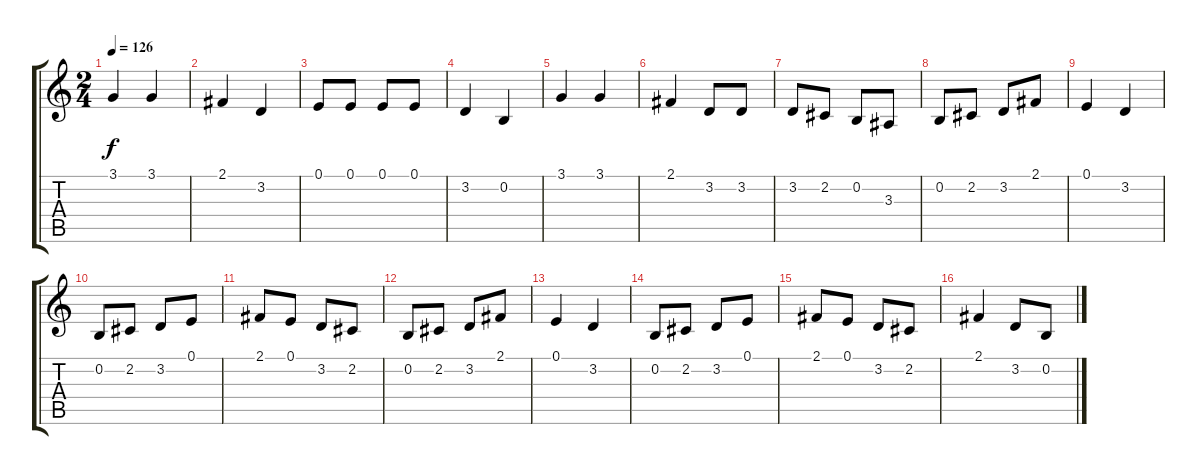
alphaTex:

\track "" {instrument tenorsax}
\staff {score tabs}
\tuning (E4 B3 G3 D3 A2 E2) {hide}
\ts (2 4)
\tempo 126
\clef g2
\ks c
3.1.4{dy f} 3.1.4 |
2.1.4 3.2.4 |
0.1.8 0.1.8 0.1.8 0.1.8 |
3.2.4 0.2.4 |
3.1.4 3.1.4 |
2.1.4 3.2.8 3.2.8 |
3.2.8 2.2.8 0.2.8 3.3.8 |
0.2.8 2.2.8 3.2.8 2.1.8 |
0.1.4 3.2.4 |
0.2.8 2.2.8 3.2.8 0.1.8 |
2.1.8 0.1.8 3.2.8 2.2.8 |
0.2.8 2.2.8 3.2.8 2.1.8 |
0.1.4 3.2.4 |
0.2.8 2.2.8 3.2.8 0.1.8 |
2.1.8 0.1.8 3.2.8 2.2.8 |
2.1.4 3.2.8 0.2.8
